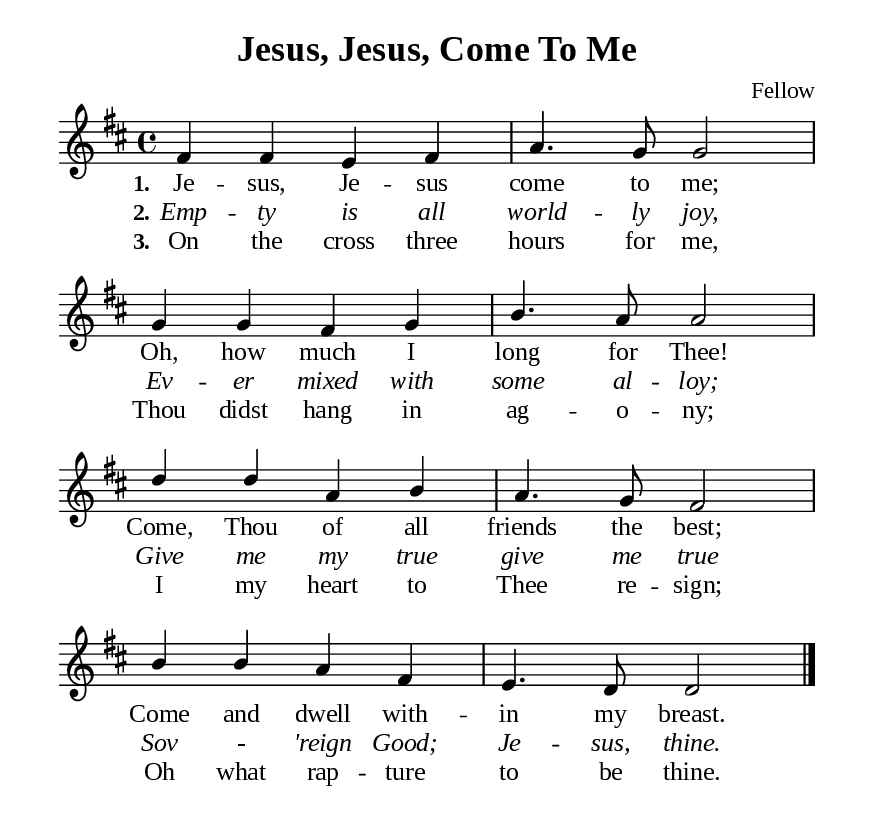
\version "2.18.2"

\header {
  title = "Jesus, Jesus, Come To Me"
  composer = "Fellow"
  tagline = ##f
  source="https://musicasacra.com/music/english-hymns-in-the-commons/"
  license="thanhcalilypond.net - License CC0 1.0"
}

global= {
  \key d \major
  \time 4/4
  \override Score.BarNumber.break-visibility = ##(#f #f #f)
  \override Lyrics.LyricSpace.minimum-distance = #3.0
}

\paper {
  #(set-paper-size "a5")
  top-margin = 10\mm
  bottom-margin = 5\mm
  left-margin = 10\mm
  right-margin = 10\mm
  indent = #0
  #(define fonts
	 (make-pango-font-tree "Liberation Serif"
	 		       "Liberation Serif"
			       "Liberation Serif"
			       (/ 20 20)))
  system-system-spacing = #'((basic-distance . 3) (padding . 3))
}

printItalic = \with {
  \override LyricText.font-shape = #'italic
}

% Verse music
musicVerseSoprano = \relative c' {
  %{	01	%} fis4 fis e fis |
  %{	02	%} a4. g8 g2 |
  %{	03	%} g4 g fis g |
  %{	04	%} b4. a8 a2 |
  %{	05	%} d4 d a b |
  %{	06	%} a4. g8 fis2 |
  %{	07	%} b4 b a fis |
  %{	08	%} e4. d8 d2 \bar "|."
}

% Verse lyrics
verseOne = \lyricmode {
  \set stanza = #"1."
  Je -- sus, Je -- sus come to me;
  Oh, how much I long for Thee!
  Come, Thou of all friends the best;
  Come and dwell with -- in my breast.
}

verseTwo = \lyricmode {
  \set stanza = #"2."
  Emp -- ty is all world -- ly joy,
  Ev -- er mixed with some al -- loy;
  Give me my true give me true
  Sov - 'reign Good; Je -- sus, thine.
}

verseThree = \lyricmode {
  \set stanza = #"3."
  On the cross three hours for me,
  Thou didst hang in ag -- o -- ny;
  I my heart to Thee re -- sign;
  Oh what rap -- ture to be thine.
}

% Layout
\score {
    \new ChoirStaff <<
      \new Staff <<
        \clef "treble"
        \new Voice = "sopranos" { \global \stemUp \slurUp \musicVerseSoprano }
      >>
      \new Lyrics \lyricsto sopranos \verseOne
      \new Lyrics \printItalic \lyricsto sopranos \verseTwo
      \new Lyrics \lyricsto sopranos \verseThree
    >>
}
